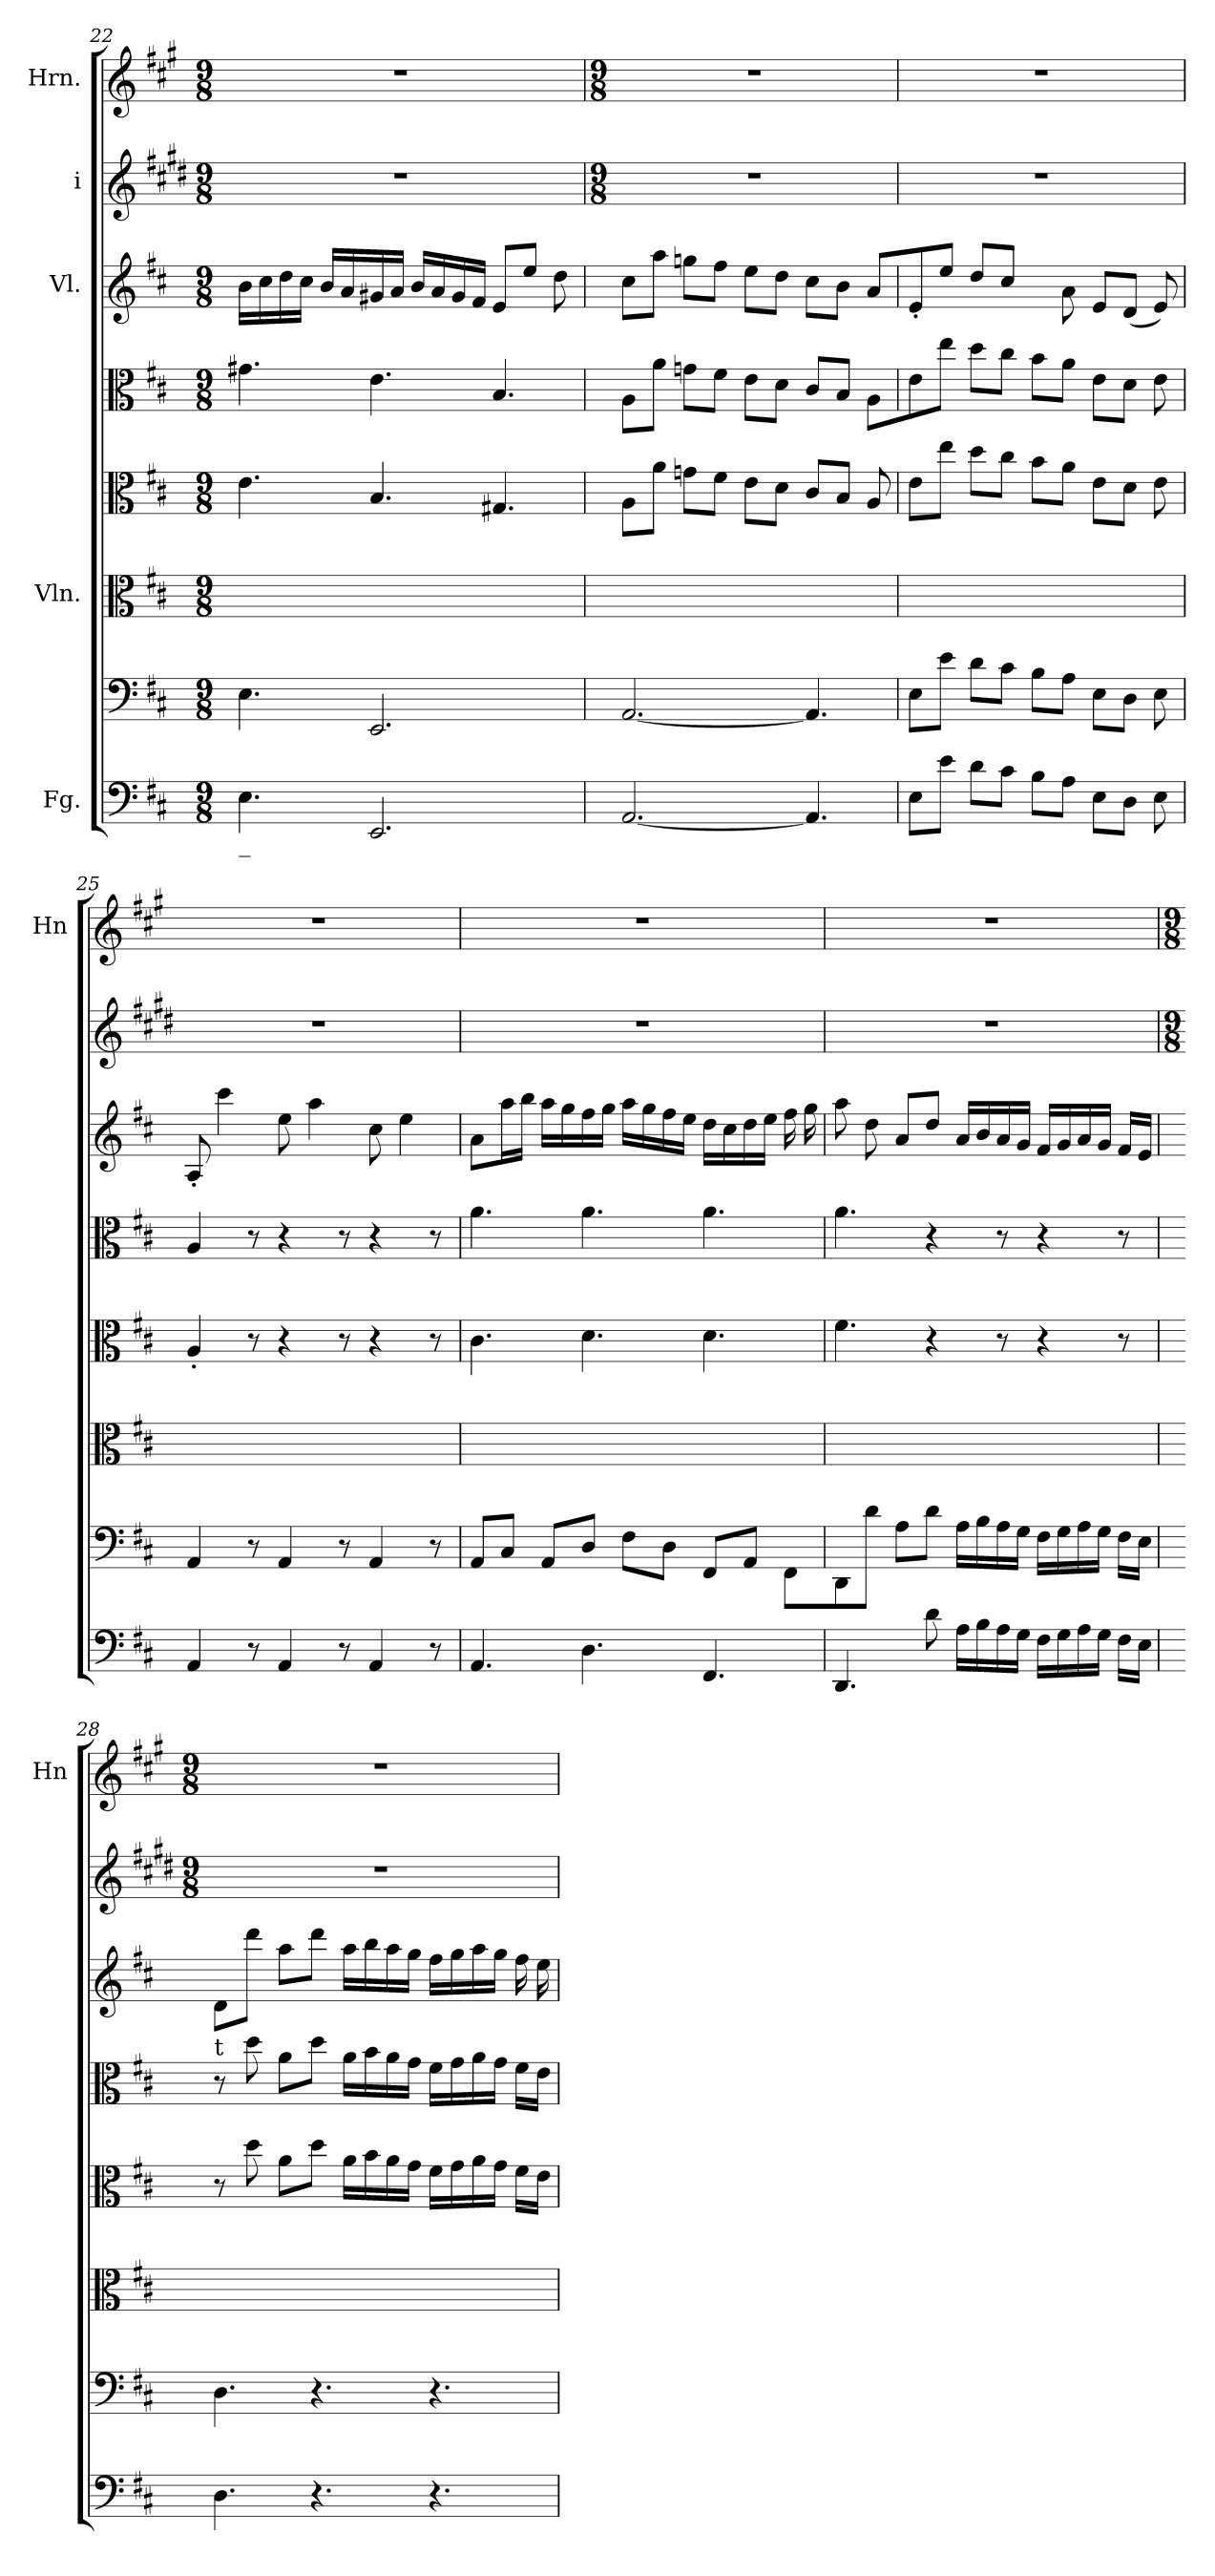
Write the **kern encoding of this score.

**kern	**kern	**kern	**kern	**kern	**kern	**kern	**kern
*part5	*part5	*part4	*part4	*part4	*part3	*part2	*part1
*staff8	*staff7	*staff6	*staff5	*staff4	*staff3	*staff2	*staff1
*I"Fg.	*	*I"Vln.	*	*	*I"Vl.	*I"i	*I"Hrn.
*	*	*	*	*	*	*	*I'Hn
*clefF4	*clefF4	*clefC3	*clefC3	*clefC3	*clefG2	*clefG2	*clefG2
*	*	*	*	*	*	*ITrd1c2	*ITrd4c7
*k[f#c#]	*k[f#c#]	*k[f#c#]	*k[f#c#]	*k[f#c#]	*k[f#c#]	*k[f#c#]	*k[f#c#]
*D:	*D:	*D:	*D:	*D:	*D:	*D:	*D:
*M9/8	*M9/8	*M9/8	*M9/8	*M9/8	*M9/8	*M9/8	*M9/8
=22	=22	=22	=22	=22	=22	=22	=22
!LO:TX:b:i:t=_	!	!	!	!	!	!	!
4.E	4.E	1ryy	4.e	4.g#X	16b	8%9r	8%9r
.	.	.	.	.	16cc#	.	.
.	.	.	.	.	16dd	.	.
.	.	.	.	.	16cc#JJ	.	.
.	.	.	.	.	16bLL	.	.
.	.	.	.	.	16a	.	.
2.EE	2.EE	.	4.B	4.e	16g#X	.	.
.	.	.	.	.	16aJJ	.	.
.	.	.	.	.	16bLL	.	.
.	.	.	.	.	16a	.	.
.	.	.	.	.	16g#	.	.
.	.	.	.	.	16f#JJ	.	.
.	.	.	4.G#X	4.B	8eL	.	.
.	.	.	.	.	8eeJ	.	.
.	.	8ryy	.	.	8dd	.	.
!!LO:LB:g=z
=23	=23	=23	=23	=23	=23	=23	=23
*	*	*	*	*	*	*M9/8	*M9/8
*	*	*	*	*	*^	*	*
[2.AA	[2.AA	1ryy	8A	8AL	8cc#\L	2ryy	8%9r	8%9r
.	.	.	8aJ	8aJ	8aa\J	.	.	.
.	.	.	8gnL	8gnL	8ggn\L	.	.	.
.	.	.	8f#J	8f#J	8ff#\J	.	.	.
.	.	.	8eL	8eL	8ee\L	2ryy	.	.
.	.	.	8dJ	8dJ	8dd\J	.	.	.
4.AA]	4.AA]	.	8c#L	8c#L	8cc#\L	.	.	.
.	.	.	8BJ	8BJ	8b\J	.	.	.
.	.	8ryy	8AL	8AL	8a\L	8ryy	.	.
=24	=24	=24	=24	=24	=24	=24	=24	=24
8EL	8EL	1ryy	8eL	8e	8e'/	2ryy	8%9r	8%9r
8eJ	8eJ	.	8eeJ	8eeJ	8ee/J	.	.	.
8dL	8dL	.	8ddL	8ddL	8dd/L	.	.	.
8c#J	8c#J	.	8cc#J	8cc#J	8cc#\J	.	.	.
8BL	8BL	.	8bL	8bL	8ryy	8b\J	.	.
8AJ	8AJ	.	8aJ	8aJ	8a\	8ryy	.	.
8EL	8EL	.	8eL	8eL	8e/L	4ryy	.	.
8DJ	8DJ	.	8dJ	8dJ	(>8d/J	.	.	.
8E	8E	8ryy	8e	8e	8e/L)	8ryy	.	.
=25	=25	=25	=25	=25	=25	=25	=25	=25
4AA	4AA	1ryy	4A'	4A	8A'/	2ryy	8%9r	8%9r
.	.	.	.	.	4ccc#\	.	.	.
8r	8r	.	8r	8r	.	.	.	.
4AA	4AA	.	4r	4r	8ee\	.	.	.
.	.	.	.	.	4aa\	2ryy	.	.
8r	8r	.	8r	8r	.	.	.	.
4AA	4AA	.	4r	4r	8cc#\	.	.	.
.	.	.	.	.	4ee\	.	.	.
8r	8r	8ryy	8r	8r	.	8ryy	.	.
=26	=26	=26	=26	=26	=26	=26	=26	=26
4.AA	8AAL	1ryy	4.c#	4.a	8a\L	2ryy	8%9r	8%9r
.	8C#J	.	.	.	16aa\L	.	.	.
.	.	.	.	.	16bb\JJ	.	.	.
.	8AAL	.	.	.	16aa\LL	.	.	.
.	.	.	.	.	16gg\	.	.	.
4.D	8DJ	.	4.d	4.a	16ff#\	.	.	.
.	.	.	.	.	16gg\JJ	.	.	.
.	8F#L	.	.	.	16aa\LL	2ryy	.	.
.	.	.	.	.	16gg\	.	.	.
.	8DJ	.	.	.	16ff#\	.	.	.
.	.	.	.	.	16ee\JJ	.	.	.
4.FF#	8FF#L	.	4.d	4.a	16dd\LL	.	.	.
.	.	.	.	.	16cc#\	.	.	.
.	8AAJ	.	.	.	16dd\	.	.	.
.	.	.	.	.	16ee\JJ	.	.	.
.	8FF#L	8ryy	.	.	16ff#\LL	8ryy	.	.
.	.	.	.	.	16gg\	.	.	.
=27	=27	=27	=27	=27	=27	=27	=27	=27
4.DD	8DD	1ryy	4.f#	4.a	8aa\	2ryy	8%9r	8%9r
.	8dJ	.	.	.	8dd\J	.	.	.
.	8AL	.	.	.	8a\L	.	.	.
8d	8dJ	.	4r	4r	8dd/J	.	.	.
16ALL	16ALL	.	.	.	16a/LL	2ryy	.	.
16B	16B	.	.	.	16b/	.	.	.
16A	16A	.	8r	8r	16a/	.	.	.
16GJJ	16GJJ	.	.	.	16g/JJ	.	.	.
16F#LL	16F#LL	.	4r	4r	16f#/LL	.	.	.
16G	16G	.	.	.	16g/	.	.	.
16A	16A	.	.	.	16a/	.	.	.
16GJJ	16GJJ	.	.	.	16g/JJ	.	.	.
16F#LL	16F#LL	8ryy	8r	8r	16f#/LL	8ryy	.	.
16EJJ	16EJJ	.	.	.	16e/JJ	.	.	.
*	*	*	*	*	*v	*v	*	*
!!LO:LB:g=z
=28	=28	=28	=28	=28	=28	=28	=28
*	*	*	*	*	*	*M9/8	*M9/8
!	!	!	!	!LO:TX:a:t=t	!	!	!
4.D	4.D	1ryy	8r	8r	8dL	8%9r	8%9r
.	.	.	8dd	8dd	8dddJ	.	.
.	.	.	8aL	8aL	8aaL	.	.
4.r	4.r	.	8ddJ	8ddJ	8dddJ	.	.
.	.	.	16aLL	16aLL	16aaLL	.	.
.	.	.	16b	16b	16bb	.	.
.	.	.	16a	16a	16aa	.	.
.	.	.	16gJJ	16gJJ	16ggJJ	.	.
4.r	4.r	.	16f#LL	16f#LL	16ff#LL	.	.
.	.	.	16g	16g	16gg	.	.
.	.	.	16a	16a	16aa	.	.
.	.	.	16gJJ	16gJJ	16ggJJ	.	.
.	.	8ryy	16f#LL	16f#LL	16ff#LL	.	.
.	.	.	16eJJ	16eJJ	16ee	.	.
=	=	=	=	=	=	=	=
*-	*-	*-	*-	*-	*-	*-	*-
